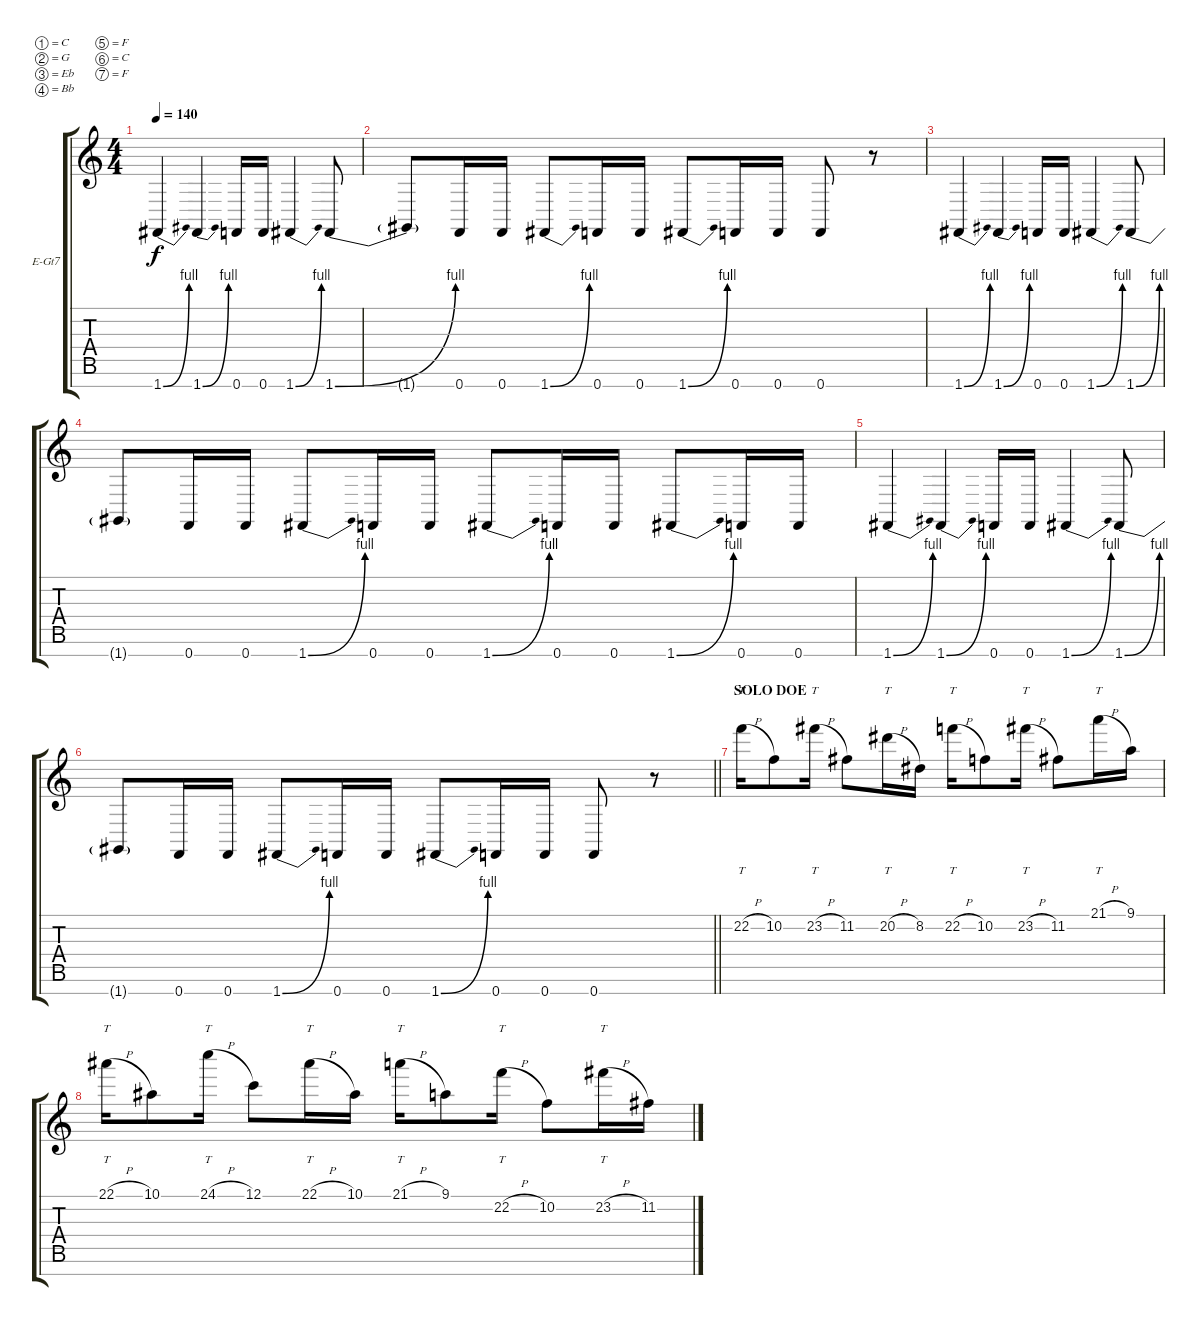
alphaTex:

\bracketExtendMode groupsimilarinstruments
\firstSystemTrackNameOrientation horizontal
\otherSystemsTrackNameOrientation horizontal
\track ("Patty" "E-Gt7") {instrument distortionguitar}
\staff {score tabs}
\tuning (C4 G3 Eb3 Bb2 F2 C2 F1)
\ts (4 4)
\tempo 140
\clef g2
\ks c
1.7{be (bend 0 0 15 4)}.4{dy f} 1.7{be (bend 0 0 15 4)}.4 0.7.16 0.7.16 1.7{be (bend 0 0 15 4)}.4 1.7{be (bend 0 0 15 4)}.8 |
1.7{t}.8 0.7.16 0.7.16 1.7{be (bend 0 0 15 4)}.8 0.7.16 0.7.16 1.7{be (bend 0 0 15 4)}.8 0.7.16 0.7.16 0.7.8 r.8 |
1.7{be (bend 0 0 15 4)}.4 1.7{be (bend 0 0 15 4)}.4 0.7.16 0.7.16 1.7{be (bend 0 0 15 4)}.4 1.7{be (bend 0 0 15 4)}.8 |
1.7{t}.8 0.7.16 0.7.16 1.7{be (bend 0 0 15 4)}.8 0.7.16 0.7.16 1.7{be (bend 0 0 15 4)}.8 0.7.16 0.7.16 1.7{be (bend 0 0 15 4)}.8 0.7.16 0.7.16 |
1.7{be (bend 0 0 15 4)}.4 1.7{be (bend 0 0 15 4)}.4 0.7.16 0.7.16 1.7{be (bend 0 0 15 4)}.4 1.7{be (bend 0 0 15 4)}.8 |
\barLineRight lightlight
1.7{t}.8 0.7.16 0.7.16 1.7{be (bend 0 0 15 4)}.8 0.7.16 0.7.16 1.7{be (bend 0 0 15 4)}.8 0.7.16 0.7.16 0.7.8 r.8 |
\section ("" "SOLO DOE")
22.2{h}.16{tt} 10.2.8 23.2{h}.16{tt} 11.2.8 20.2{h}.16{tt} 8.2.16 22.2{h}.16{tt} 10.2.8 23.2{h}.16{tt} 11.2.8 21.1{h}.16{tt} 9.1.16 |
22.1{h}.16{tt} 10.1.8 24.1{h}.16{tt} 12.1.8 22.1{h}.16{tt} 10.1.16 21.1{h}.16{tt} 9.1.8 22.2{h}.16{tt} 10.2.8 23.2{h}.16{tt} 11.2.16
